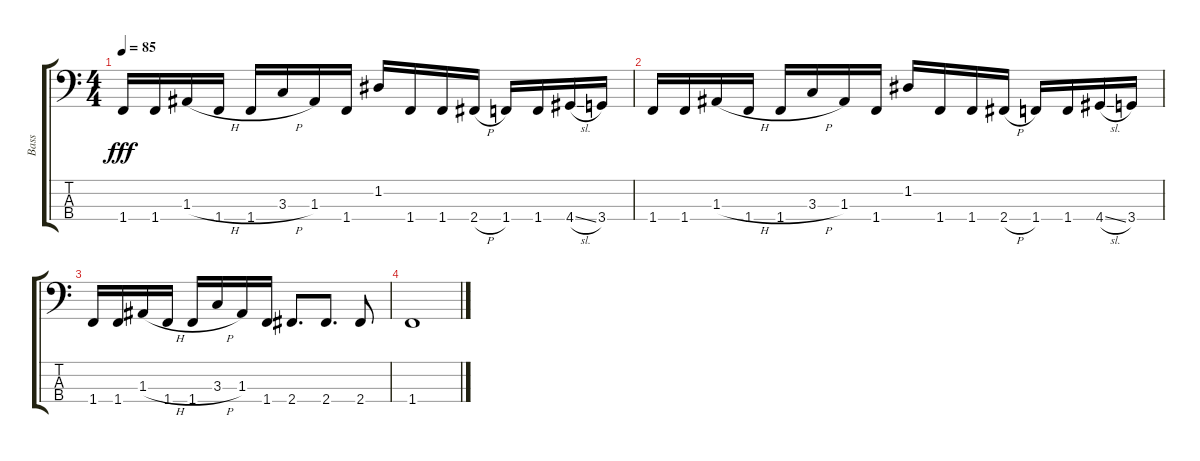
\track ("Bass" "Bass") {instrument electricbasspick}
\staff {score tabs}
\tuning (G2 D2 A1 E1) {hide}
\ts (4 4)
\tempo 85
\clef f4
\ks c
1.4.16{dy fff} 1.4.16 1.3{h}.16 1.4.16 1.4.16 3.3{h}.16 1.3.16 1.4.16 1.2.16 1.4.16 1.4.16 2.4{h}.16 1.4.16 1.4.16 4.4{sl}.16 3.4.16 |
1.4.16 1.4.16 1.3{h}.16 1.4.16 1.4.16 3.3{h}.16 1.3.16 1.4.16 1.2.16 1.4.16 1.4.16 2.4{h}.16 1.4.16 1.4.16 4.4{sl}.16 3.4.16 |
1.4.16 1.4.16 1.3{h}.16 1.4.16 1.4.16 3.3{h}.16 1.3.16 1.4.16 2.4.8{d} 2.4.8{d} 2.4.8 |
1.4.1{volume 11}
